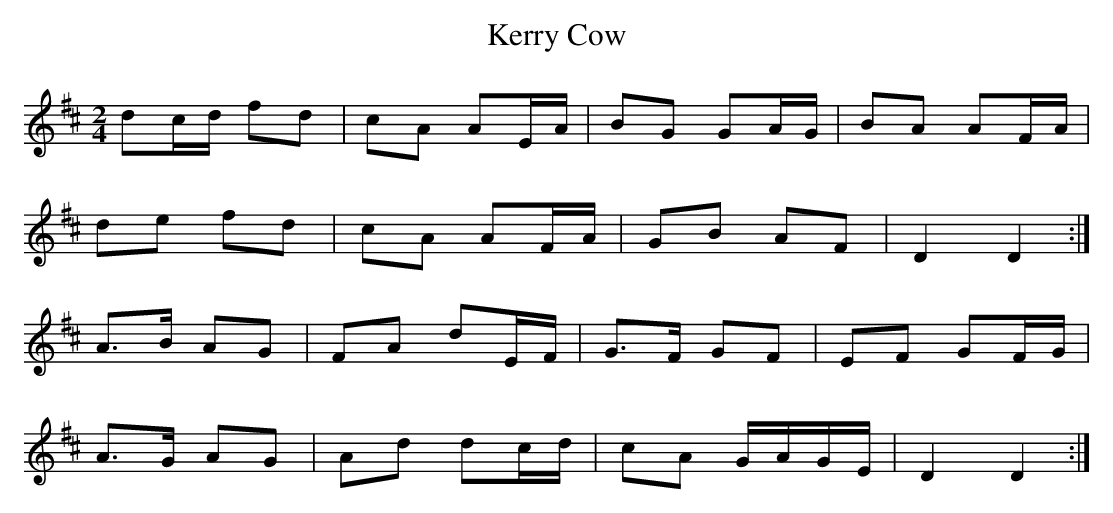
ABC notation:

X:1
T: Kerry Cow
L: 1/8
M: 2/4
K: D
dc/d/ fd|cA AE/A/|BG GA/G/|BA AF/A/|
de fd|cA AF/A/|GB AF|D2 D2 :|
A>B AG|FA dE/F/|G>F GF|EF GF/G/|
A>G AG|Ad dc/d/|cA G/A/G/E/|D2 D2 :|
